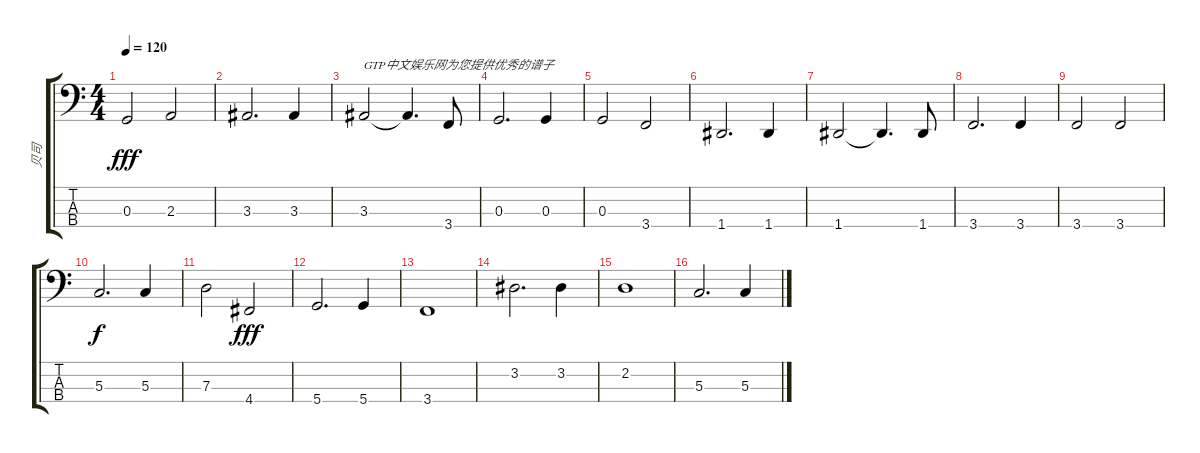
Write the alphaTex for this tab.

\track ("贝司" "贝司") {instrument electricbassfinger}
\staff {score tabs}
\tuning (F2 C2 G1 D1) {hide}
\ts (4 4)
\tempo 120
\clef f4
\ks c
0.3.2{dy fff} 2.3.2 |
3.3.2{d} 3.3.4 |
3.3.2{txt "GTP中文娱乐网为您提供优秀的谱子"} 3.3{t}.4{d} 3.4.8 |
0.3.2{d} 0.3.4 |
0.3.2 3.4.2 |
1.4.2{d} 1.4.4 |
1.4.2 1.4{t}.4{d} 1.4.8 |
3.4.2{d} 3.4.4 |
3.4.2 3.4.2 |
5.3.2{d dy f} 5.3.4 |
7.3.2 4.4.2{dy fff} |
5.4.2{d} 5.4.4 |
3.4.1 |
3.2.2{d} 3.2.4 |
2.2.1 |
5.3.2{d} 5.3.4
